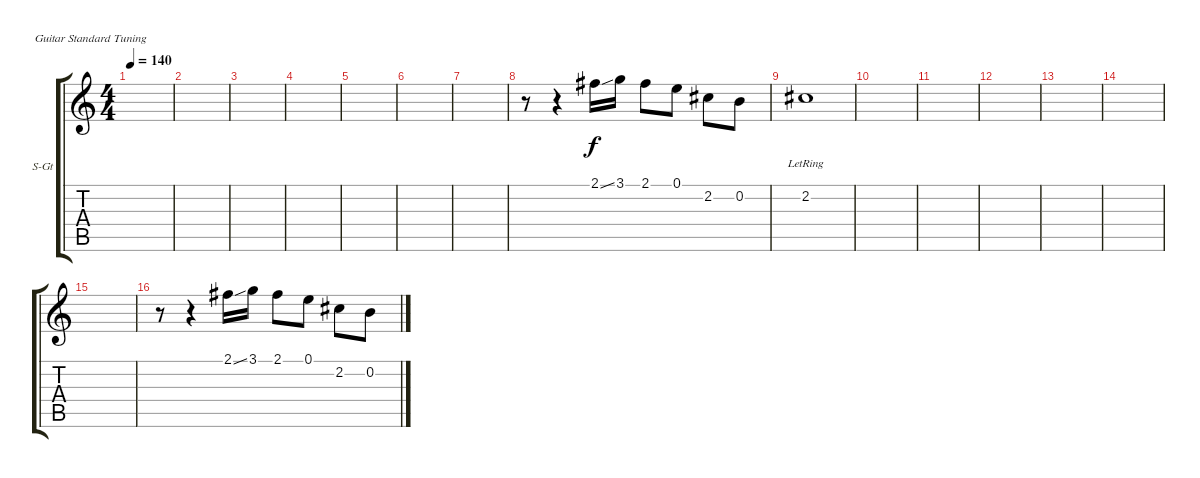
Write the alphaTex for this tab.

\defaultSystemsLayout 4
\bracketExtendMode groupsimilarinstruments
\firstSystemTrackNameOrientation horizontal
\otherSystemsTrackNameOrientation horizontal
\track ("Steel Guitar" "S-Gt") {instrument acousticguitarsteel}
\staff {score tabs}
\tuning (E4 B3 G3 D3 A2 E2)
\ts (4 4)
\tempo 140
\clef g2
\scale
0.487395
\ks c
|
\scale
0.256303 |
\scale
0.256303 |
\scale
0.333333 |
\scale
0.333333 |
\scale
0.333333 |
\scale
0.333333 |
\scale
0.333333 r.8 r.4 2.1{ss}.16 3.1.16 2.1.8 0.1.8 2.2.8 0.2.8 |
\scale
0.333333 2.2{lr}.1 |
\scale
0.333333 |
\scale
0.333333 |
\scale
0.333333 |
\scale
0.333333 |
\scale
0.333333 |
\scale
0.333333 |
\scale
0.333333 r.8 r.4 2.1{ss}.16 3.1.16 2.1.8 0.1.8 2.2.8 0.2.8
